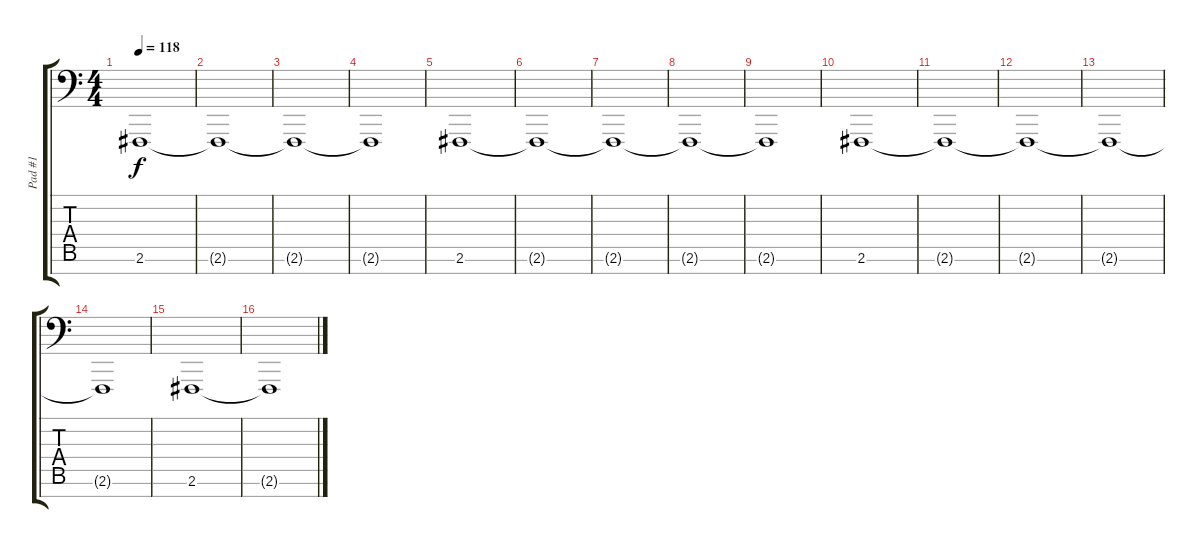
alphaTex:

\track ("Pad #1" "Pad #1") {instrument pad2warm}
\staff {score tabs}
\tuning (D3 A2 E2 D2 A1 E1 A0) {hide}
\ts (4 4)
\tempo 118
\clef f4
\ks c
2.6{t}.1{dy f} |
2.6{t}.1 |
2.6{t}.1 |
2.6{t}.1 |
2.6.1 |
2.6{t}.1 |
2.6{t}.1 |
2.6{t}.1 |
2.6{t}.1 |
2.6.1 |
2.6{t}.1 |
2.6{t}.1 |
2.6{t}.1 |
2.6{t}.1 |
2.6.1 |
2.6{t}.1
